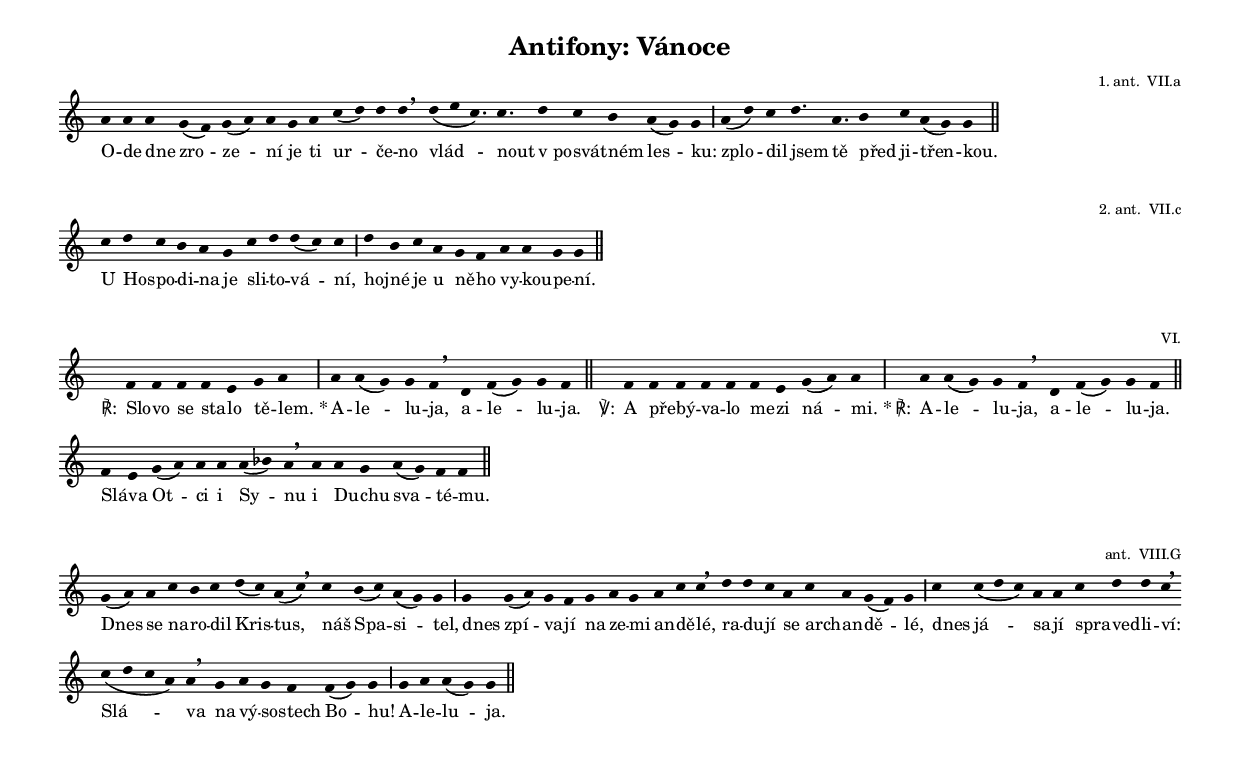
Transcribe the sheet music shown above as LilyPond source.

\version "2.15.37"

\header {
  title = "Antifony: Vánoce"
}

\include "spolecne_nespory.ly"
\include "../../dilyresponsorii.ly"

% ZKOPIROVANA
\score {
  \relative c'' {
    \choralniRezim
    a4 a a g( f) g( a) a g a c( d) d d \barMin
    d4( e c4.) c d4 c b a( g) g \barMaior
    a( d) c d4. a b4 c a( g) g \barFinalis
  }
  \addlyrics {
    O -- de dne zro -- ze -- ní je ti ur -- če -- no vlád -- nout 
    v_po -- svát -- ném les -- ku:
    zplo -- dil jsem tě před ji -- třen -- kou.
  }
  \header {
    quid = "1. ant."
    modus = "VII"
    differentia = "a" 
    psalmus = ""
    id = "narozeni-ant1"
    piece = \markup {\sestavTitulek}
  }
}

\score {
  \relative c'' {
    \choralniRezim
    c4 d c b a g c d d( c) c \barMaior
    d b c a g f a a g g \barFinalis
  }
  \addlyrics {
    U Hos -- po -- di -- na je sli -- to -- vá -- ní,
    hoj -- né je u ně -- ho vy -- kou -- pe -- ní.
  }
  \header {
    quid = "2. ant."
    modus = "VII"
    differentia = "c" 
    psalmus = ""
    id = "narozeni-ant2"
    piece = \markup {\sestavTitulek}
  }
}

% ZKOPIROVANO
\score {
  \relative c' {
    \choralniRezim
    
    % R
    \neviditelna f
    f4 f f f e g a \bar "|"
    \respVIalelujaResponsum \bar "||"
    % V
    \neviditelna f
    f4 f f f f f e g( a) a \bar "|"
    % R
    \neviditelna a
    \respVIalelujaResponsum \bar "||"
    % Slava
    \respVIalelujaDoxologie \bar "||"
  }
  \addlyrics {
    \Response Slo -- vo se sta -- lo tě -- lem._*
    \textRespAleluja
    \Verse A pře -- bý -- va -- lo me -- zi ná -- mi._*
    \Response \textRespAleluja
    \textRespDoxologie
  }
  \header {
    modus = "VI"
    id = "narozeni-resp"
    piece = "responsorium - VI"
  }
}

\score {
  \relative c'' {
    \choralniRezim
    g4( a) a c b c d( c) a( c) \barMin
    c b( c) a( g) g \barMaior
    
    g g( a) g f g a g a c c \barMin d d c a c a g( f) g \barMaior
    
    c c( d c) a a c d d c \barMin
    c( d c a) a \barMin g a g f f( g) g \barMaior
    g a a( g) g \barFinalis
  }
  \addlyrics {
    Dnes se na -- ro -- dil Kris -- tus, náš Spa -- si -- tel,
    
    dnes zpí -- va -- jí na ze -- mi an -- dě -- lé,
    ra -- du -- jí se arch -- an -- dě -- lé,
    
    dnes já -- sa -- jí spra -- ved -- li -- ví:
    Slá -- va na vý -- sos -- tech Bo -- hu!
    
    A -- le -- lu -- ja.
  }
  \header {
    quid = "ant."
    modus = "VIII"
    differentia = "G" 
    psalmus = "Magnificat"
    id = "narozeni-antmag"
    piece = \markup {\sestavTitulek}
  }
}